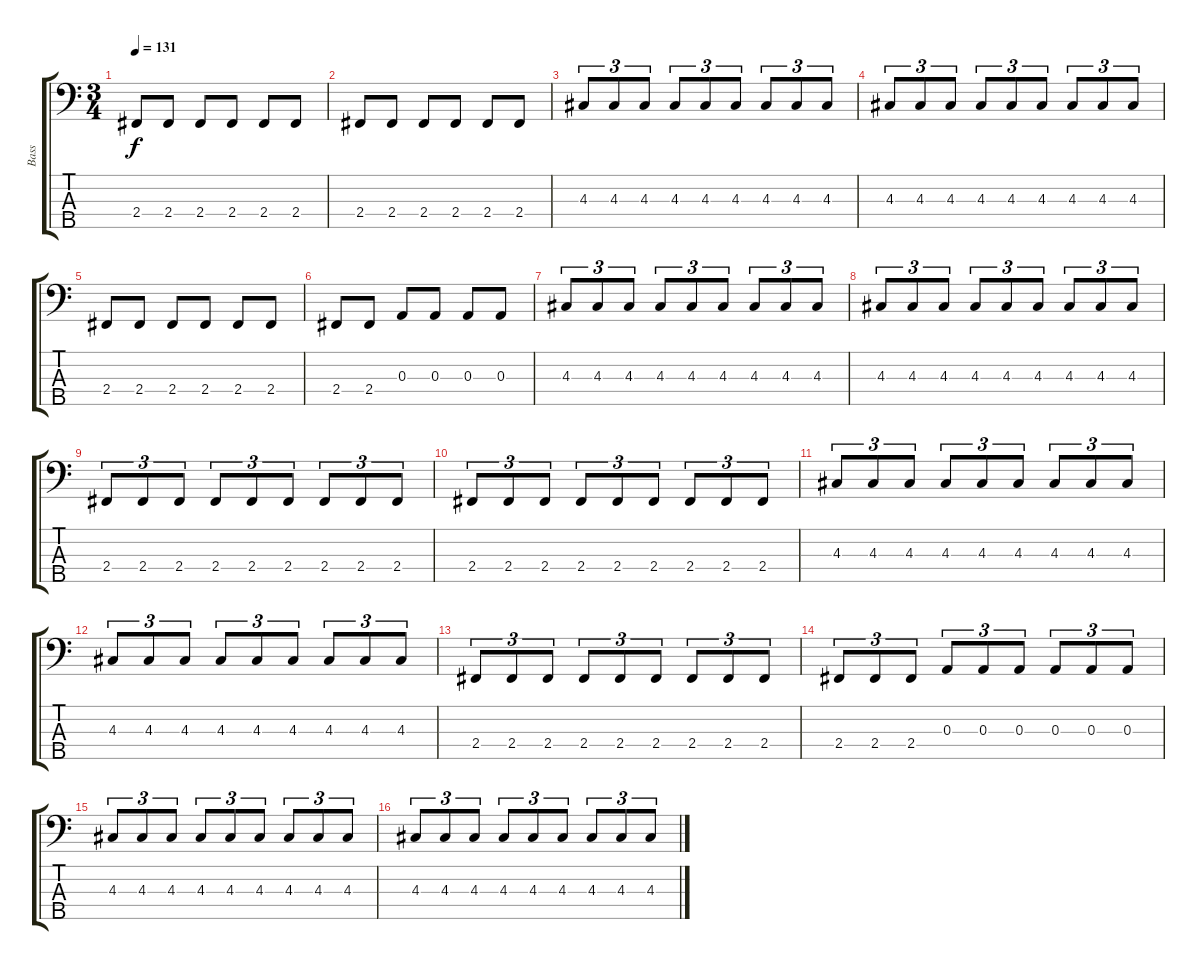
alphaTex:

\track ("Bass" "Bass") {instrument electricbassfinger}
\staff {score tabs}
\tuning (G2 D2 A1 E1 B0) {hide}
\ts (3 4)
\tempo 131
\clef f4
\ks c
2.4.8{dy f instrument electricbassfinger} 2.4.8 2.4.8 2.4.8 2.4.8 2.4.8 |
2.4.8 2.4.8 2.4.8 2.4.8 2.4.8 2.4.8 |
4.3.8{tu (3 2)} 4.3.8{tu (3 2)} 4.3.8{tu (3 2)} 4.3.8{tu (3 2)} 4.3.8{tu (3 2)} 4.3.8{tu (3 2)} 4.3.8{tu (3 2)} 4.3.8{tu (3 2)} 4.3.8{tu (3 2)} |
4.3.8{tu (3 2)} 4.3.8{tu (3 2)} 4.3.8{tu (3 2)} 4.3.8{tu (3 2)} 4.3.8{tu (3 2)} 4.3.8{tu (3 2)} 4.3.8{tu (3 2)} 4.3.8{tu (3 2)} 4.3.8{tu (3 2)} |
2.4.8 2.4.8 2.4.8 2.4.8 2.4.8 2.4.8 |
2.4.8 2.4.8 0.3.8 0.3.8 0.3.8 0.3.8 |
4.3.8{tu (3 2)} 4.3.8{tu (3 2)} 4.3.8{tu (3 2)} 4.3.8{tu (3 2)} 4.3.8{tu (3 2)} 4.3.8{tu (3 2)} 4.3.8{tu (3 2)} 4.3.8{tu (3 2)} 4.3.8{tu (3 2)} |
4.3.8{tu (3 2)} 4.3.8{tu (3 2)} 4.3.8{tu (3 2)} 4.3.8{tu (3 2)} 4.3.8{tu (3 2)} 4.3.8{tu (3 2)} 4.3.8{tu (3 2)} 4.3.8{tu (3 2)} 4.3.8{tu (3 2)} |
2.4.8{tu (3 2)} 2.4.8{tu (3 2)} 2.4.8{tu (3 2)} 2.4.8{tu (3 2)} 2.4.8{tu (3 2)} 2.4.8{tu (3 2)} 2.4.8{tu (3 2)} 2.4.8{tu (3 2)} 2.4.8{tu (3 2)} |
2.4.8{tu (3 2)} 2.4.8{tu (3 2)} 2.4.8{tu (3 2)} 2.4.8{tu (3 2)} 2.4.8{tu (3 2)} 2.4.8{tu (3 2)} 2.4.8{tu (3 2)} 2.4.8{tu (3 2)} 2.4.8{tu (3 2)} |
4.3.8{tu (3 2)} 4.3.8{tu (3 2)} 4.3.8{tu (3 2)} 4.3.8{tu (3 2)} 4.3.8{tu (3 2)} 4.3.8{tu (3 2)} 4.3.8{tu (3 2)} 4.3.8{tu (3 2)} 4.3.8{tu (3 2)} |
4.3.8{tu (3 2)} 4.3.8{tu (3 2)} 4.3.8{tu (3 2)} 4.3.8{tu (3 2)} 4.3.8{tu (3 2)} 4.3.8{tu (3 2)} 4.3.8{tu (3 2)} 4.3.8{tu (3 2)} 4.3.8{tu (3 2)} |
2.4.8{tu (3 2)} 2.4.8{tu (3 2)} 2.4.8{tu (3 2)} 2.4.8{tu (3 2)} 2.4.8{tu (3 2)} 2.4.8{tu (3 2)} 2.4.8{tu (3 2)} 2.4.8{tu (3 2)} 2.4.8{tu (3 2)} |
2.4.8{tu (3 2)} 2.4.8{tu (3 2)} 2.4.8{tu (3 2)} 0.3.8{tu (3 2)} 0.3.8{tu (3 2)} 0.3.8{tu (3 2)} 0.3.8{tu (3 2)} 0.3.8{tu (3 2)} 0.3.8{tu (3 2)} |
4.3.8{tu (3 2)} 4.3.8{tu (3 2)} 4.3.8{tu (3 2)} 4.3.8{tu (3 2)} 4.3.8{tu (3 2)} 4.3.8{tu (3 2)} 4.3.8{tu (3 2)} 4.3.8{tu (3 2)} 4.3.8{tu (3 2)} |
4.3.8{tu (3 2)} 4.3.8{tu (3 2)} 4.3.8{tu (3 2)} 4.3.8{tu (3 2)} 4.3.8{tu (3 2)} 4.3.8{tu (3 2)} 4.3.8{tu (3 2)} 4.3.8{tu (3 2)} 4.3.8{tu (3 2)}
